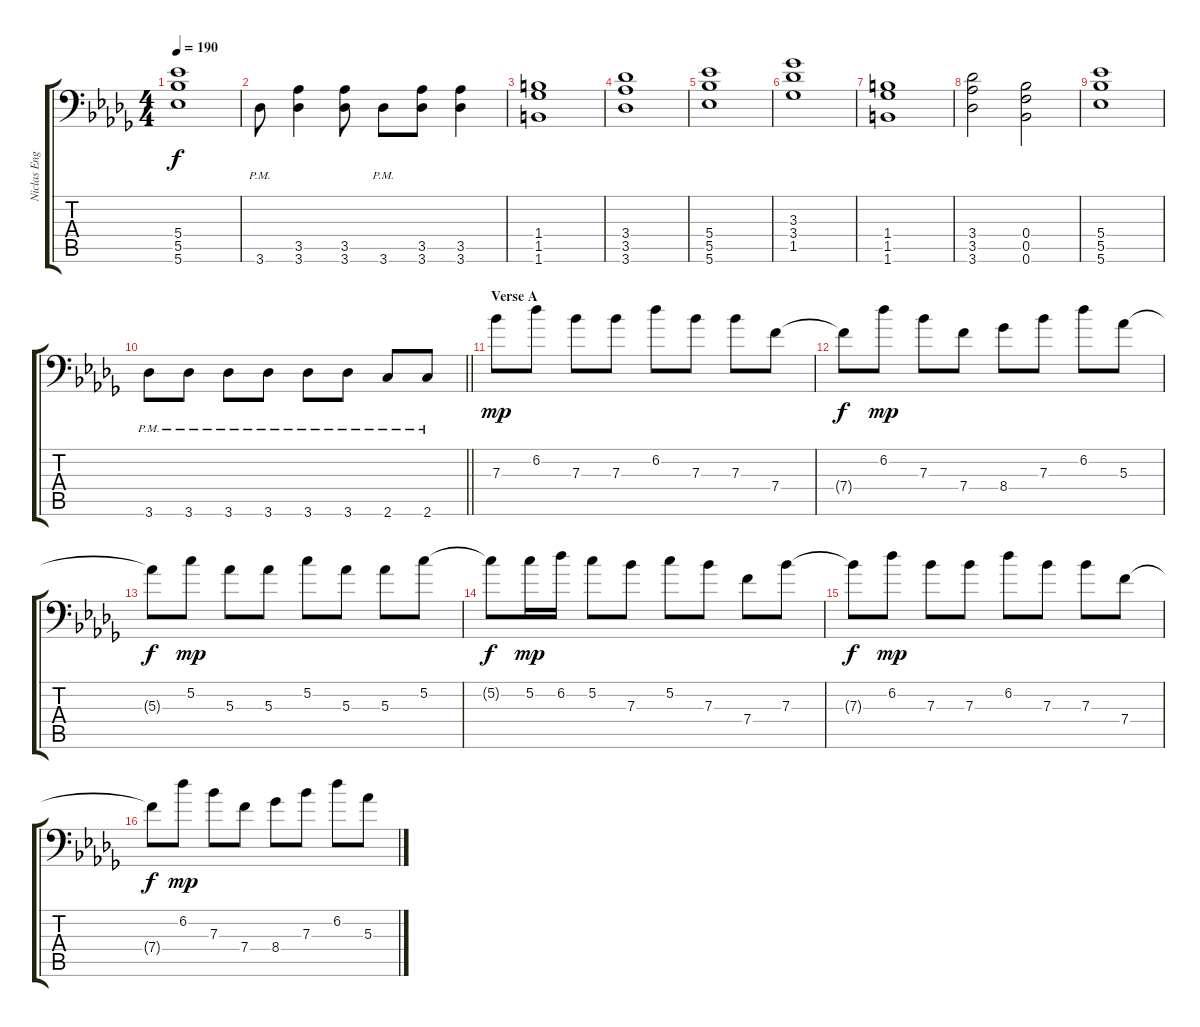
\track ("Niclas Engelin" "Niclas Eng") {instrument distortionguitar}
\staff {score tabs}
\tuning (C4 G3 Eb3 Bb2 F2 Bb1) {hide}
\ts (4 4)
\tempo 190
\clef f4
\ks db
(5.4 5.5 5.6).1{dy f} |
3.6{pm}.8 (3.5 3.6).4 (3.5 3.6).8 3.6{pm}.8 (3.5 3.6).8 (3.5 3.6).4 |
(1.4 1.5 1.6).1 |
(3.4 3.5 3.6).1 |
(5.4 5.5 5.6).1 |
(3.3 3.4 1.5).1 |
(1.4 1.5 1.6).1 |
(3.4 3.5 3.6).2 (0.4 0.5 0.6).2 |
(5.4 5.5 5.6).1 |
\barLineRight lightlight
3.6{pm}.8 3.6{pm}.8 3.6{pm}.8 3.6{pm}.8 3.6{pm}.8 3.6{pm}.8 2.6{pm}.8 2.6{pm}.8 |
\section ("" "Verse A")
7.3.8{dy mp} 6.2.8 7.3.8 7.3.8 6.2.8 7.3.8 7.3.8 7.4.8 |
7.4{t}.8{dy f} 6.2.8{dy mp} 7.3.8 7.4.8 8.4.8 7.3.8 6.2.8 5.3.8 |
5.3{t}.8{dy f} 5.2.8{dy mp} 5.3.8 5.3.8 5.2.8 5.3.8 5.3.8 5.2.8 |
5.2{t}.8{dy f} 5.2.16{dy mp} 6.2.16 5.2.8 7.3.8 5.2.8 7.3.8 7.4.8 7.3.8 |
7.3{t}.8{dy f} 6.2.8{dy mp} 7.3.8 7.3.8 6.2.8 7.3.8 7.3.8 7.4.8 |
7.4{t}.8{dy f} 6.2.8{dy mp} 7.3.8 7.4.8 8.4.8 7.3.8 6.2.8 5.3.8
